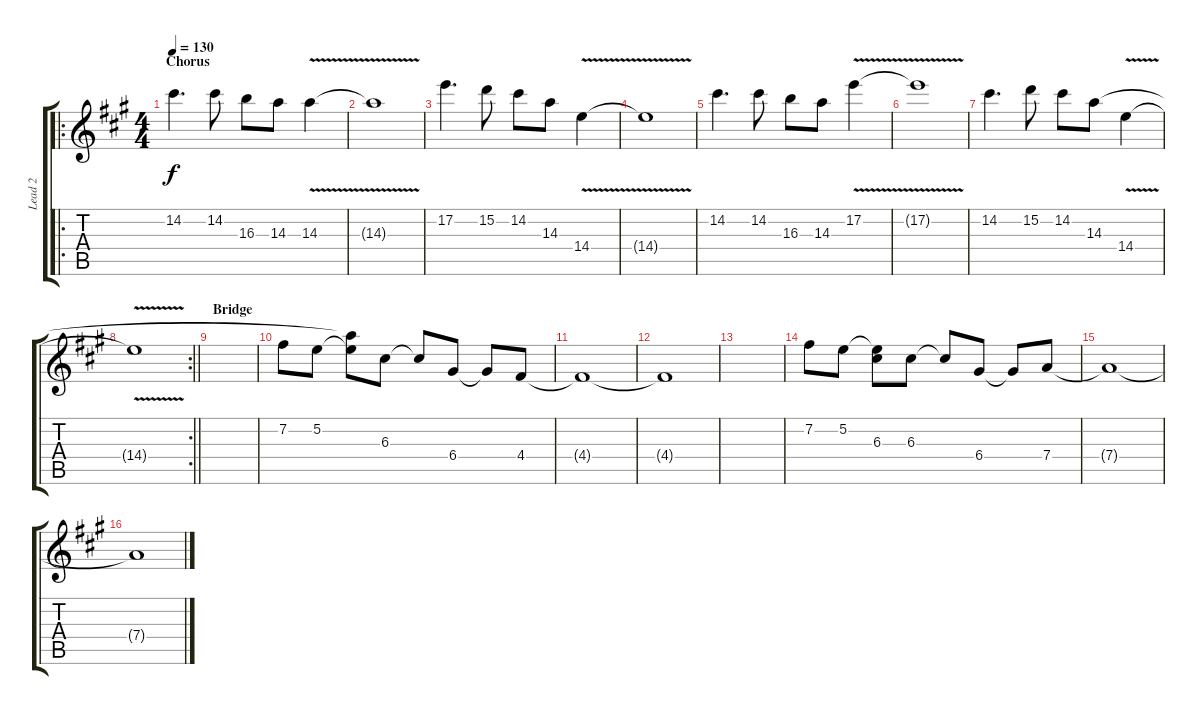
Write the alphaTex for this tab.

\track ("Lead 2" "Lead 2") {instrument distortionguitar}
\staff {score tabs}
\tuning (E4 B3 G3 D3 A2 E2) {hide}
\ro
\ts (4 4)
\section ("" "Chorus")
\tempo 130
\clef g2
\ks a
14.2.4{d dy f} 14.2.8 16.3.8 14.3.8 14.3{v}.4 |
14.3{v t}.1 |
17.2.4{d} 15.2.8 14.2.8 14.3.8 14.4{v}.4 |
14.4{t}.1 |
14.2.4{d} 14.2.8 16.3.8 14.3.8 17.2{v}.4 |
17.2{t}.1 |
14.2.4{d} 15.2.8 14.2.8 14.3.8 14.4{v}.4 |
\rc 2
\barLineRight lightlight
14.4{t}.1 |
\section ("" "Bridge")
|
7.2.8 5.2.8 (5.2{t} 14.3{t}).8 6.3.8 6.3{t}.8 6.4.8 6.4{t}.8 4.4.8 |
4.4{t}.1 |
4.4{t}.1 |
|
7.2.8 5.2.8 (5.2{t} 6.3).8 6.3.8 6.3{t}.8 6.4.8 6.4{t}.8 7.4.8 |
7.4{t}.1 |
7.4{t}.1
